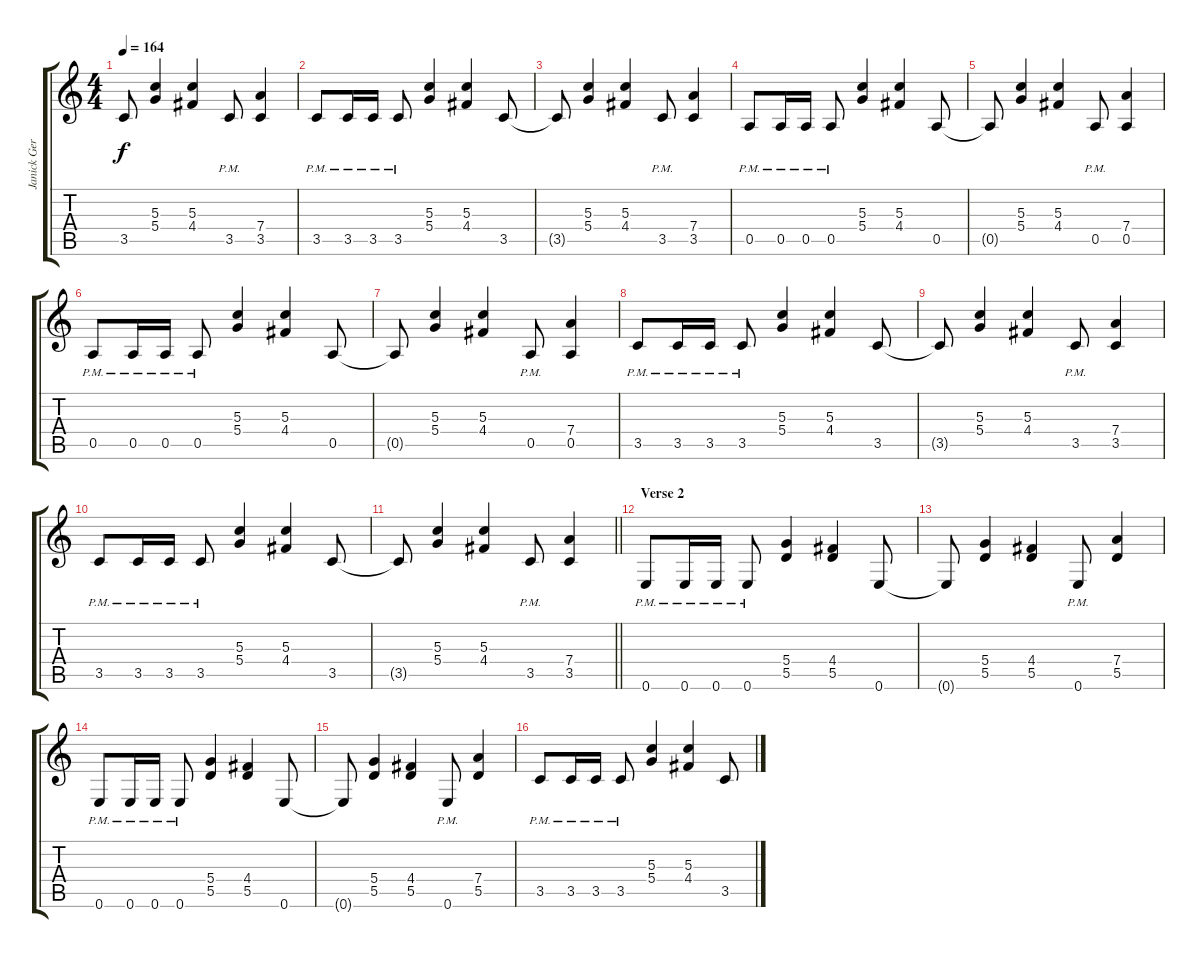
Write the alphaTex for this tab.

\track ("Janick Gers" "Janick Ger") {instrument distortionguitar}
\staff {score tabs}
\tuning (E4 B3 G3 D3 A2 E2) {hide}
\ts (4 4)
\tempo 164
\clef g2
\ks c
3.5{t}.8{dy f} (5.3 5.4).4 (5.3 4.4).4 3.5{pm}.8 (7.4 3.5).4 |
3.5{pm}.8 3.5{pm}.16 3.5{pm}.16 3.5{pm}.8 (5.3 5.4).4 (5.3 4.4).4 3.5.8 |
3.5{t}.8 (5.3 5.4).4 (5.3 4.4).4 3.5{pm}.8 (7.4 3.5).4 |
0.5{pm}.8 0.5{pm}.16 0.5{pm}.16 0.5{pm}.8 (5.3 5.4).4 (5.3 4.4).4 0.5.8 |
0.5{t}.8 (5.3 5.4).4 (5.3 4.4).4 0.5{pm}.8 (7.4 0.5).4 |
0.5{pm}.8 0.5{pm}.16 0.5{pm}.16 0.5{pm}.8 (5.3 5.4).4 (5.3 4.4).4 0.5.8 |
0.5{t}.8 (5.3 5.4).4 (5.3 4.4).4 0.5{pm}.8 (7.4 0.5).4 |
3.5{pm}.8 3.5{pm}.16 3.5{pm}.16 3.5{pm}.8 (5.3 5.4).4 (5.3 4.4).4 3.5.8 |
3.5{t}.8 (5.3 5.4).4 (5.3 4.4).4 3.5{pm}.8 (7.4 3.5).4 |
3.5{pm}.8 3.5{pm}.16 3.5{pm}.16 3.5{pm}.8 (5.3 5.4).4 (5.3 4.4).4 3.5.8 |
\barLineRight lightlight
3.5{t}.8 (5.3 5.4).4 (5.3 4.4).4 3.5{pm}.8 (7.4 3.5).4 |
\section ("" "Verse 2")
0.6{pm}.8 0.6{pm}.16 0.6{pm}.16 0.6{pm}.8 (5.4 5.5).4 (4.4 5.5).4 0.6.8 |
0.6{t}.8 (5.4 5.5).4 (4.4 5.5).4 0.6{pm}.8 (7.4 5.5).4 |
0.6{pm}.8 0.6{pm}.16 0.6{pm}.16 0.6{pm}.8 (5.4 5.5).4 (4.4 5.5).4 0.6.8 |
0.6{t}.8 (5.4 5.5).4 (4.4 5.5).4 0.6{pm}.8 (7.4 5.5).4 |
3.5{pm}.8 3.5{pm}.16 3.5{pm}.16 3.5{pm}.8 (5.3 5.4).4 (5.3 4.4).4 3.5.8
